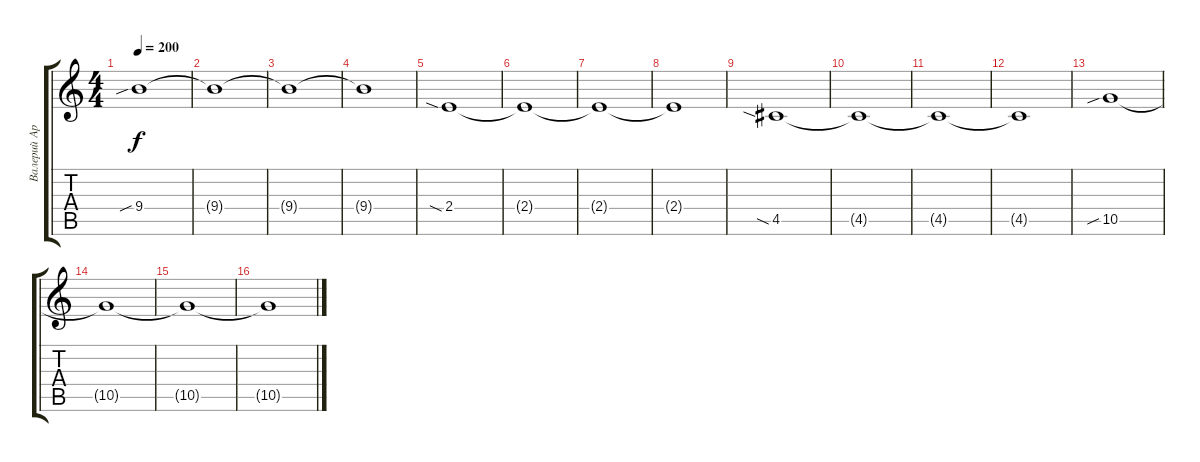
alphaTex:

\track ("Валерий Аркадин" "Валерий Ар") {instrument distortionguitar}
\staff {score tabs}
\tuning (E4 B3 G3 D3 A2 E2) {hide}
\ts (4 4)
\tempo 200
\clef g2
\ks c
9.4{sib}.1{dy f volume 4} |
9.4{t}.1 |
9.4{t}.1 |
9.4{t}.1 |
2.4{sia}.1 |
2.4{t}.1 |
2.4{t}.1 |
2.4{t}.1 |
4.5{sia}.1 |
4.5{t}.1 |
4.5{t}.1 |
4.5{t}.1 |
10.5{sib}.1 |
10.5{t}.1 |
10.5{t}.1 |
10.5{t}.1
